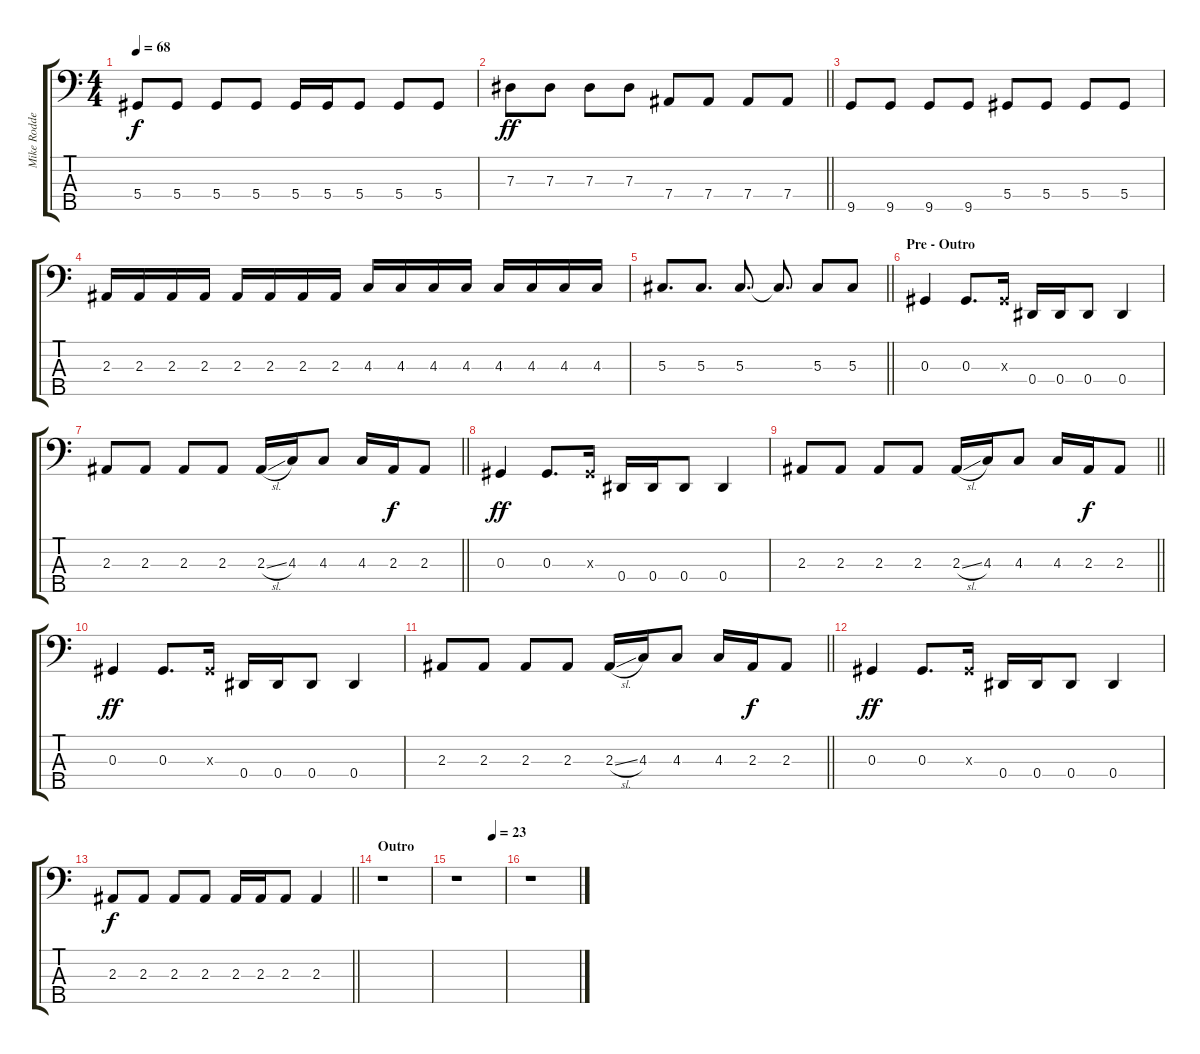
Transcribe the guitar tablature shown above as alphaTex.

\track ("Mike Rodden (Bass)" "Mike Rodde") {instrument electricbassfinger}
\staff {score tabs}
\tuning (Gb2 Db2 Ab1 Eb1 Bb0) {hide}
\ts (4 4)
\tempo 68
\clef f4
\ks c
5.4.8{dy f} 5.4.8 5.4.8 5.4.8 5.4.16 5.4.16 5.4.8 5.4.8 5.4.8 |
\barLineRight lightlight
7.3.8{dy ff} 7.3.8 7.3.8 7.3.8 7.4.8 7.4.8 7.4.8 7.4.8 |
9.5.8 9.5.8 9.5.8 9.5.8 5.4.8 5.4.8 5.4.8 5.4.8 |
2.3.16 2.3.16 2.3.16 2.3.16 2.3.16 2.3.16 2.3.16 2.3.16 4.3.16 4.3.16 4.3.16 4.3.16 4.3.16 4.3.16 4.3.16 4.3.16 |
\barLineRight lightlight
5.3.8{d} 5.3.8{d} 5.3.8{d} 5.3{t}.8{d} 5.3.8 5.3.8 |
\section ("" "Pre - Outro")
0.3.4 0.3.8{d} 0.3{x}.16 0.4.16 0.4.16 0.4.8 0.4.4 |
\barLineRight lightlight
2.3.8 2.3.8 2.3.8 2.3.8 2.3{sl}.16 4.3.16 4.3.8 4.3.16 2.3.16{dy f} 2.3.8 |
0.3.4{dy ff} 0.3.8{d} 0.3{x}.16 0.4.16 0.4.16 0.4.8 0.4.4 |
\barLineRight lightlight
2.3.8 2.3.8 2.3.8 2.3.8 2.3{sl}.16 4.3.16 4.3.8 4.3.16 2.3.16{dy f} 2.3.8 |
0.3.4{dy ff} 0.3.8{d} 0.3{x}.16 0.4.16 0.4.16 0.4.8 0.4.4 |
\barLineRight lightlight
2.3.8 2.3.8 2.3.8 2.3.8 2.3{sl}.16 4.3.16 4.3.8 4.3.16 2.3.16{dy f} 2.3.8 |
0.3.4{dy ff} 0.3.8{d} 0.3{x}.16 0.4.16 0.4.16 0.4.8 0.4.4 |
\barLineRight lightlight
2.3.8{dy f} 2.3.8 2.3.8 2.3.8 2.3.16 2.3.16 2.3.8 2.3.4 |
\section ("" "Outro")
r.1 |
\tempo (23 0.75)
r.1 |
r.1
